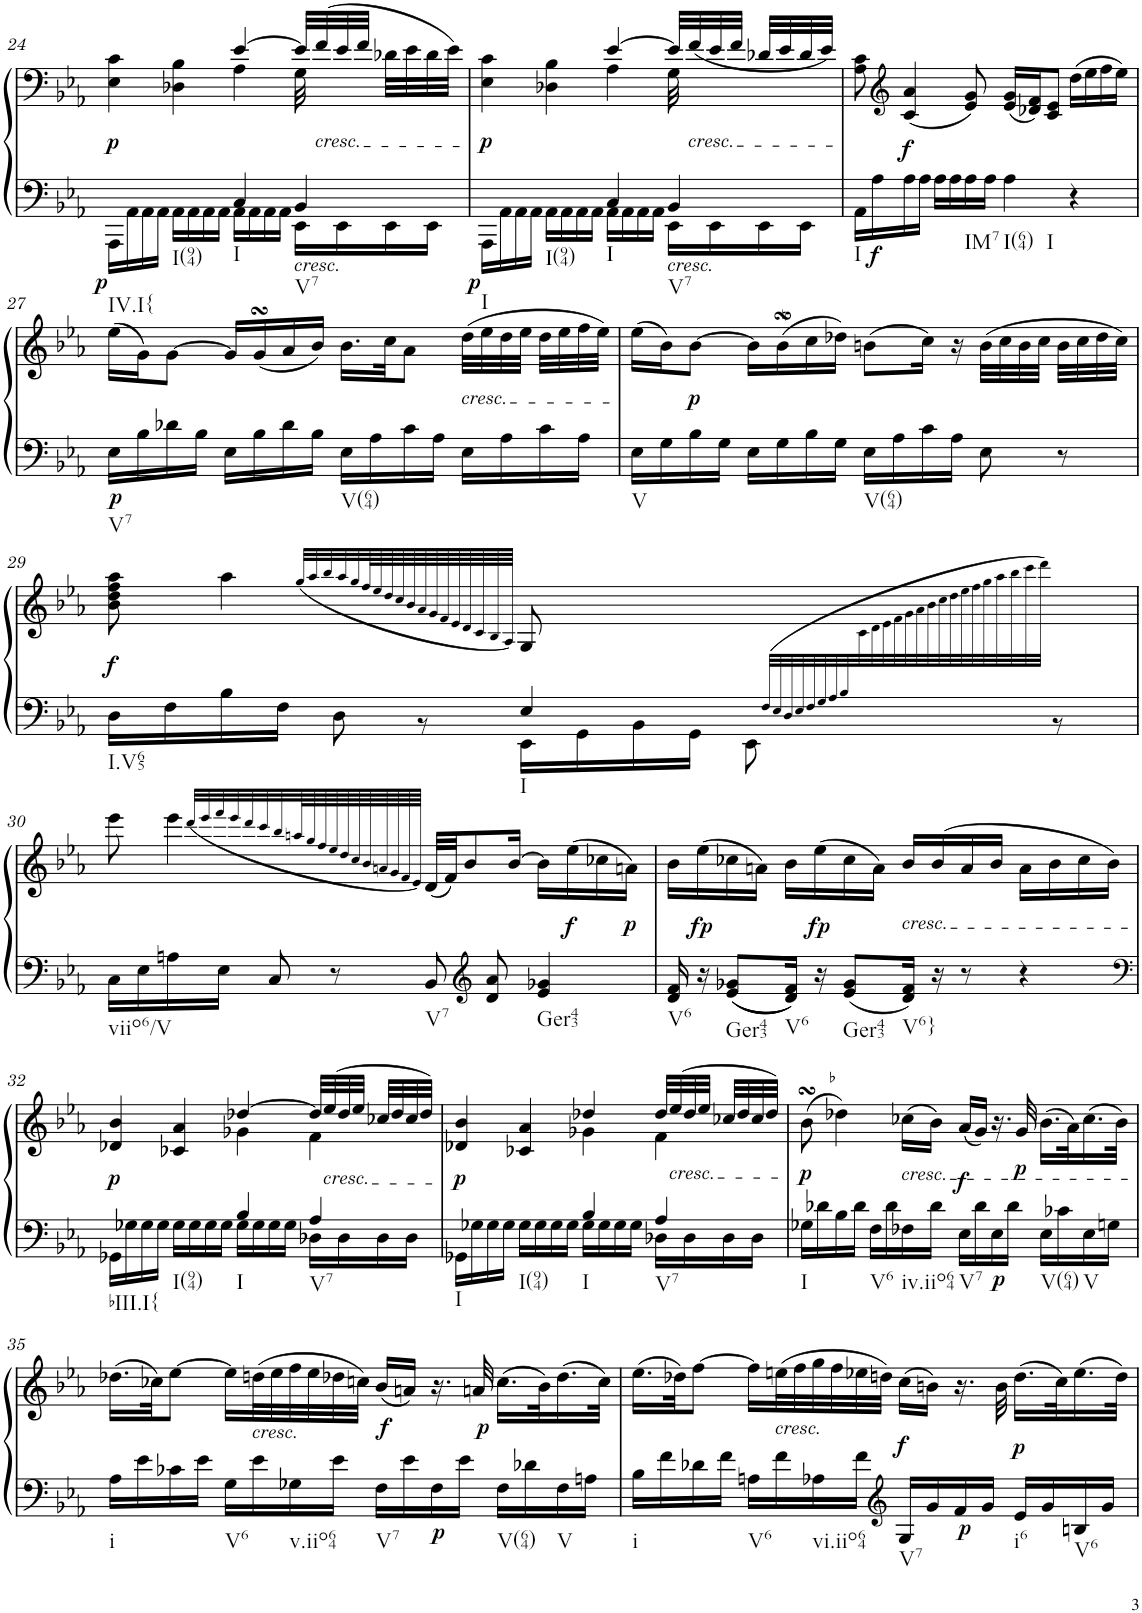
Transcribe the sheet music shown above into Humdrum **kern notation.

**kern	**kern	**dynam
*part1	*part1	*part1
*staff2	*staff1	*staff1/2
*I"Piano	*	*
*I'Pno.	*	*
!!LO:PB:g=z
*clefF4	*clefF4	*
*k[b-e-a-]	*k[b-e-a-]	*
*M4/4	*M4/4	*
*met(c)	*met(c)	*
=24	=24	=24
*^	*^	*
!LO:TX:b:t=IV.I{	!	!	!	!
!LO:TX:b:t=I(94)	!	!	!	!
!	!	!	!	!LO:DY:b=2
!	!	!	!	!LO:DY:n=1:b
2ryy	16AAA-\LL	4E-\ 4c\	2ryy	p p
.	16AA-\	.	.	.
.	16AA-\	.	.	.
.	16AA-\JJ	.	.	.
.	16AA-\LL	4D-X\ 4B-\	.	.
.	16AA-\	.	.	.
.	16AA-\	.	.	.
.	16AA-\JJ	.	.	.
!LO:TX:b:t=I	!	!	!	!
4C/	16AA-\LL	[4e-/	4A-\	.
.	16AA-\	.	.	.
.	16AA-\	.	.	.
.	16AA-\JJ	.	.	.
!LO:TX:b:i:t=cresc.	!	!	!	!
!LO:TX:b:t=V7	!	!	!	!
4BB-/	16EE-\LL	32e-/LLL]	32G\	.
!	!	!LO:TX:b:i:t=cresc.	!	!
.	.	(32f/	32ryy	.
.	16EE-\	32e-/	16ryy	.
.	.	32f/JJJ	.	.
.	16EE-\	32d-X\LLL	8ryy	.
.	.	32e-\	.	.
.	16EE-\JJ	32d-\	.	.
.	.	32e-\JJJ)	.	.
=25	=25	=25	=25	=25
!LO:TX:b:t=I	!	!	!	!
!LO:TX:b:t=I(94)	!	!	!	!
!	!	!	!	!LO:DY:b=2
!	!	!	!	!LO:DY:n=1:b
2ryy	16AAA-\LL	4E-\ 4c\	2ryy	p p
.	16AA-\	.	.	.
.	16AA-\	.	.	.
.	16AA-\JJ	.	.	.
.	16AA-\LL	4D-X\ 4B-\	.	.
.	16AA-\	.	.	.
.	16AA-\	.	.	.
.	16AA-\JJ	.	.	.
!LO:TX:b:t=I	!	!	!	!
4C/	16AA-\LL	[4e-/	4A-\	.
.	16AA-\	.	.	.
.	16AA-\	.	.	.
.	16AA-\JJ	.	.	.
!LO:TX:b:i:t=cresc.	!	!	!	!
!LO:TX:b:t=V7	!	!	!	!
4BB-/	16EE-\LL	32e-/LLL]	32G\	.
!	!	!LO:TX:b:i:t=cresc.	!	!
.	.	(32f/	32ryy	.
.	16EE-\	32e-/	16ryy	.
.	.	32f/JJJ	.	.
.	16EE-\	32d-X/LLL	8ryy	.
.	.	32e-/	.	.
.	16EE-\JJ	32d-/	.	.
.	.	32e-/JJJ)	.	.
*v	*v	*	*	*
*	*v	*v	*
=26	=26	=26
!LO:TX:b:t=I	!	!
16AA-\LL	8A-\ 8c\	.
!	!	!LO:DY:b=2
16A-\	.	f
*	*clefG2	*
!	!	!LO:DY:b
16A-\	(4c/ 4a-/	f
16A-\JJ	.	.
16A-\LL	.	.
16A-\	.	.
!LO:TX:b:t=IM7	!	!
16A-\	8e-/ 8g/)	.
16A-\JJ	.	.
!LO:TX:b:t=I(64)	!	!
!LO:TX:b:t=I	!	!
4A-\	(16e-/ 16g/LL	.
.	16d-X/ 16f/J)	.
.	8c/ 8e-/J	.
4r	(16dd\LL	.
.	16ee-\	.
.	16ff\	.
.	16ee-\JJ)	.
!!LO:LB:g=z
=27	=27	=27
!LO:TX:b:t=V7	!	!
!	!	!LO:DY:b=2
16E-\LL	(16ee-\LL	p
16B-\	16g\J)	.
16d-X\	[8g\J	.
16B-\JJ	.	.
16E-\LL	16g/LL]	.
16B-\	(16gsSsS/	.
16d-\	16a-/	.
16B-\JJ	16b-/JJ)	.
!LO:TX:b:t=V(64)	!	!
16E-\LL	16.b-\LL	.
16A-\	.	.
.	32cc\JK	.
16c\	8a-\J	.
16A-\JJ	.	.
!	!LO:TX:b:i:t=cresc.	!
16E-\LL	(32dd\LLL	.
.	32ee-\	.
16A-\	32dd\	.
.	32ee-\JJJ	.
16c\	32dd\LLL	.
.	32ee-\	.
16A-\JJ	32ff\	.
.	32ee-\JJJ)	.
=28	=28	=28
!LO:TX:b:t=V	!	!
16E-\LL	(16ee-\LL	.
16G\	16b-\J)	.
!	!	!LO:DY:b
16B-\	[8b-\J	p
16G\JJ	.	.
16E-\LL	16b-\LL]	.
16G\	(16b-sSSS\	.
16B-\	16cc\	.
16G\JJ	16dd-X\JJ)	.
!LO:TX:b:t=V(64)	!	!
16E-\LL	(8bn\L	.
16A-\	.	.
16c\	16cc\Jk)	.
16A-\JJ	16r	.
8E-\	(32b\LLL	.
.	32cc\	.
.	32b\	.
.	32cc\JJJ	.
8r	32b\LLL	.
.	32cc\	.
.	32dd-\	.
.	32cc\JJJ)	.
!!LO:LB:g=z
=29	=29	=29
*^	*^	*
!LO:TX:b:t=I.V65	!	!	!	!
!	!	!	!	!LO:DY:b
2ryy	16D\LL	8b-\ 8dd\ 8ff\ 8aa-\	2..ryy	f
.	16F\	.	.	.
.	16B-\	4aa-\	.	.
.	16F\JJ	.	.	.
.	8D\	.	.	.
.	8r	8ryy	.	.
.	.	(32qgg/LLL	.	.
.	.	32qaa-/	.	.
.	.	32qbb-/	.	.
.	.	32qaa-/	.	.
.	.	32qgg/	.	.
.	.	64qff/L	.	.
.	.	64qee-/	.	.
.	.	64qdd/	.	.
.	.	64qcc/	.	.
.	.	64qb-/	.	.
.	.	64qa-/	.	.
.	.	64qg/	.	.
.	.	64qf/	.	.
.	.	64qe-/	.	.
.	.	64qd/	.	.
.	.	64qc/	.	.
.	.	64qB-/	.	.
.	.	64qA-/JJJJ)	.	.
!LO:TX:b:t=I	!	!	!	!
4E-/	16EE-\LL	8G/	.	.
.	16GG\	.	.	.
.	16BB-\	8ryy	.	.
.	16GG\JJ	.	.	.
4ryy	8EE-\	4ryy	.	.
.	.	.	32qc\	.
.	.	.	32qd\	.
.	.	.	32qe-\	.
.	.	.	32qf\	.
.	.	.	32qg\	.
.	.	.	32qa-\	.
.	.	.	32qb-\	.
.	.	.	32qcc\	.
.	32qF/LLL)	.	32qdd\	.
.	32qE-/	.	32qee-\	.
.	32qD/	.	32qff\	.
.	32qE-/	.	32qgg\	.
.	32qF/	.	32qaa-\	.
.	32qG/	.	32qbb-\	.
.	32qA-/	.	32qccc\	.
.	32qB-/	.	(>32qddd\JJJ	.
.	8r	.	8ryy	.
!!LO:LB:g=z
=30	=30	=30	=30	=30
!LO:TX:b:t=viio6/V	!	!	!	!
*v	*v	*	*	*
*	*v	*v	*
16C\LL	8eee-\	.
16E-\	.	.
16An\	4eee-\	.
16E-\JJ	.	.
8C/	.	.
8r	8ryy	.
.	(32qddd/LLL	.
.	32qeee-/	.
.	32qfff/	.
.	32qeee-/	.
.	32qddd/	.
.	32qccc/	.
.	32qbb-/	.
.	64qaan/L	.
.	64qgg/	.
.	64qff/	.
.	64qee-/	.
.	64qdd/	.
.	64qcc/	.
.	64qb-/	.
.	64qan/	.
.	64qg/	.
.	64qf/	.
.	64qe-/JJJJ)	.
!LO:TX:b:t=V7	!	!
8BB-/	(32d/LLL	.
.	32f/JJ)	.
.	8b-/	.
*clefG2	*	*
8d/ 8a-/	.	.
.	[16b-/Jk	.
!LO:TX:b:t=Ger43	!	!
4e-/ 4g-X/	16b-\LL]	.
!	!	!LO:DY:b
.	(16ee-\	f
.	16cc-X\	.
!	!	!LO:DY:b
.	16an\JJ)	p
=31	=31	=31
!LO:TX:b:t=V6	!	!
16d/ 16f/	16b-\LL	.
!	!	!LO:DY:b
16r	(16ee-\	fp
!LO:TX:b:t=Ger43	!	!
8e-/ 8g-X/L	16cc-X\	.
.	16an\JJ)	.
!LO:TX:b:t=V6	!	!
16d/ 16f/Jk	16b-\LL	.
!	!	!LO:DY:b
16r	(16ee-\	fp
!LO:TX:b:t=Ger43	!	!
8e-/ 8g-/L	16cc-\	.
.	16a\JJ)	.
!	!LO:TX:b:i:t=cresc.	!
!LO:TX:b:t=V6}	!	!
16d/ 16f/Jk	16b-/LL	.
16r	(16b-/	.
8r	16a/	.
.	16b-/JJ	.
4r	16a\LL	.
.	16b-\	.
.	16cc-\	.
.	16b-\JJ)	.
!!LO:LB:g=z
=32	=32	=32
*clefF4	*	*
*k[b-e-a-]	*k[b-e-a-]	*
*^	*^	*
!LO:TX:b:t=bIII.I{	!	!	!	!
!LO:TX:b:t=I(94)	!	!	!	!
!	!	!	!	!LO:DY:b
2ryy	16GG-X\LL	4d-X/ 4b-/	2ryy	p
.	16G-X\	.	.	.
.	16G-\	.	.	.
.	16G-\JJ	.	.	.
.	16G-\LL	4c-X/ 4a-/	.	.
.	16G-\	.	.	.
.	16G-\	.	.	.
.	16G-\JJ	.	.	.
!LO:TX:b:t=I	!	!	!	!
4B-/	16G-\LL	[4dd-X/	4g-X\	.
.	16G-\	.	.	.
.	16G-\	.	.	.
.	16G-\JJ	.	.	.
!LO:TX:b:t=V7	!	!	!	!
4A-/	16D-X\LL	32dd-/LLL]	4f\	.
!	!	!LO:TX:b:i:t=cresc.	!	!
.	.	(32ee-/	.	.
.	16D-\	32dd-/	.	.
.	.	32ee-/JJJ	.	.
.	16D-\	32cc-X/LLL	.	.
.	.	32dd-/	.	.
.	16D-\JJ	32cc-/	.	.
.	.	32dd-/JJJ)	.	.
=33	=33	=33	=33	=33
!LO:TX:b:t=I	!	!	!	!
!LO:TX:b:t=I(94)	!	!	!	!
!	!	!	!	!LO:DY:b
2ryy	16GG-X\LL	4d-X/ 4b-/	2ryy	p
.	16G-X\	.	.	.
.	16G-\	.	.	.
.	16G-\JJ	.	.	.
.	16G-\LL	4c-X/ 4a-/	.	.
.	16G-\	.	.	.
.	16G-\	.	.	.
.	16G-\JJ	.	.	.
!LO:TX:b:t=I	!	!	!	!
4B-/	16G-\LL	4dd-X/	4g-X\	.
.	16G-\	.	.	.
.	16G-\	.	.	.
.	16G-\JJ	.	.	.
!LO:TX:b:t=V7	!	!	!	!
4A-/	16D-X\LL	32dd-/LLL	4f\	.
!	!	!LO:TX:b:i:t=cresc.	!	!
.	.	(32ee-/	.	.
.	16D-\	32dd-/	.	.
.	.	32ee-/JJJ	.	.
.	16D-\	32cc-X/LLL	.	.
.	.	32dd-/	.	.
.	16D-\JJ	32cc-/	.	.
.	.	32dd-/JJJ)	.	.
*v	*v	*	*	*
*	*v	*v	*
=34	=34	=34
!LO:TX:b:t=I	!	!
!	!	!LO:DY:b
16G-X\LL	(8b-sSSS\	p
16d-X\	.	.
16B-\	4dd-X\)	.
16d-\JJ	.	.
!LO:TX:b:t=V6	!	!
16F\LL	.	.
16d-\	.	.
!	!LO:TX:b:i:t=cresc.	!
!LO:TX:b:t=iv.iio64	!	!
16F-X\	(16cc-X\LL	.
16d-\JJ	16b-\JJ)	.
!LO:TX:b:t=V7	!	!
!	!	!LO:DY:b
16E-\LL	(16a-/LL	f
16d-\	16g/JJ)	.
!	!	!LO:DY:b=2
16E-\	16.r	p
16d-\JJ	.	.
!	!	!LO:DY:b
.	32g/	p
!LO:TX:b:t=V(64)	!	!
16E-\LL	(16.b-\LL	.
16c-X\	.	.
.	32a-\K)	.
!LO:TX:b:t=V	!	!
16E-\	(16.cc-\	.
16Gn\JJ	.	.
.	32b-\JJk)	.
!!LO:LB:g=z
=35	=35	=35
!LO:TX:b:t=i	!	!
16A-\LL	(16.dd-X\LL	.
16e-\	.	.
.	32cc-X\JK)	.
16c-X\	[8ee-\J	.
16e-\JJ	.	.
!LO:TX:b:t=V6	!	!
16G\LL	16ee-\LL]	.
!	!LO:TX:b:i:t=cresc.	!
16e-\	(32ddn\L	.
.	32ee-\	.
!LO:TX:b:t=v.iio64	!	!
16G-X\	32ff\	.
.	32ee-\	.
16e-\JJ	32dd-X\	.
.	32ccn\JJJ)	.
!LO:TX:b:t=V7	!	!
!	!	!LO:DY:b
16F\LL	(16b-/LL	f
16e-\	16an/JJ)	.
!	!	!LO:DY:b=2
16F\	16.r	p
16e-\JJ	.	.
!	!	!LO:DY:b
.	32an/	p
!LO:TX:b:t=V(64)	!	!
16F\LL	(16.cc\LL	.
16d-X\	.	.
.	32b-\K)	.
!LO:TX:b:t=V	!	!
16F\	(16.dd-\	.
16An\JJ	.	.
.	32cc\JJk)	.
=36	=36	=36
!LO:TX:b:t=i	!	!
16B-\LL	(16.ee-\LL	.
16f\	.	.
.	32dd-X\JK)	.
16d-X\	[8ff\J	.
16f\JJ	.	.
!LO:TX:b:t=V6	!	!
16An\LL	16ff\LL]	.
!	!LO:TX:b:i:t=cresc.	!
16f\	(32een\L	.
.	32ff\	.
!LO:TX:b:t=vi.iio64	!	!
16A-X\	32gg\	.
.	32ff\	.
16f\JJ	32ee-X\	.
.	32ddn\JJJ)	.
*clefG2	*	*
!LO:TX:b:t=V7	!	!
!	!	!LO:DY:b
16G/LL	(16cc\LL	f
16g/	16bn\JJ)	.
!	!	!LO:DY:b=2
16f/	16.r	p
16g/JJ	.	.
.	32b\	.
!LO:TX:b:t=i6	!	!
!	!	!LO:DY:b
16e-/LL	(16.dd\LL	p
16g/	.	.
.	32cc\K)	.
!LO:TX:b:t=V6	!	!
16Bn/	(16.ee-\	.
16g/JJ	.	.
.	32dd\JJk)	.
=	=	=
*-	*-	*-
